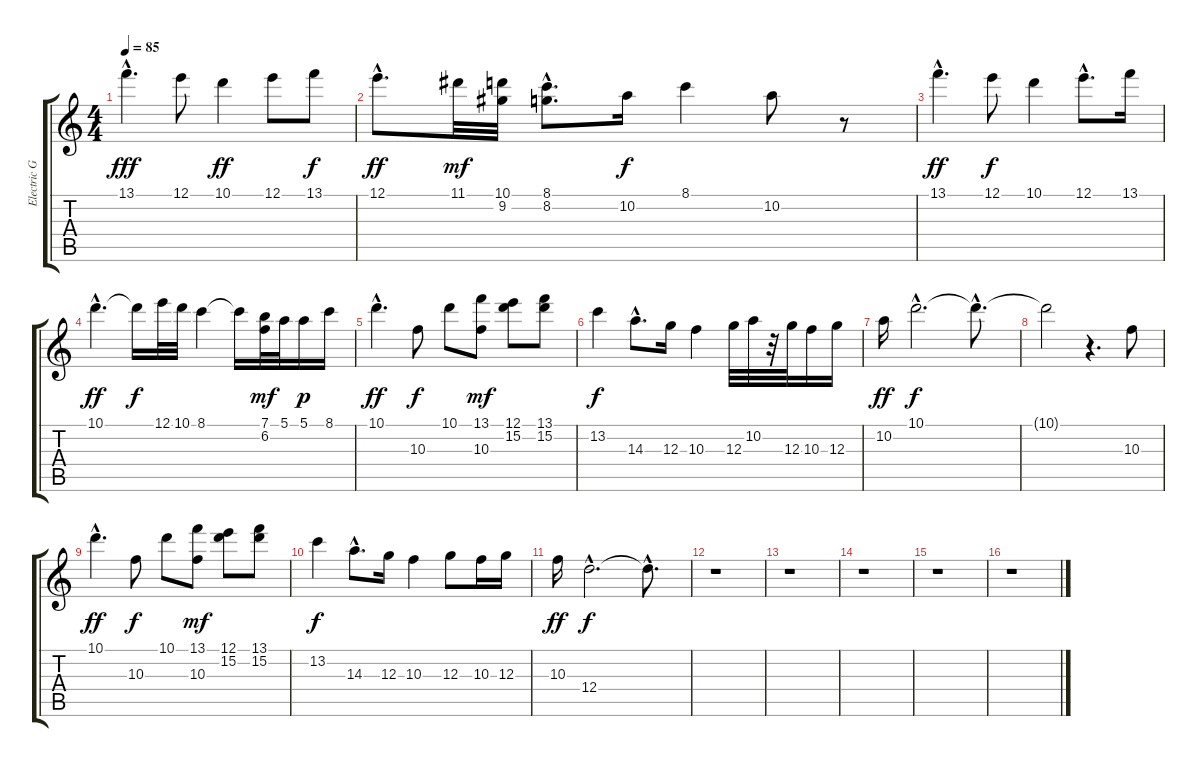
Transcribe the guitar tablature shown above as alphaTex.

\track ("Electric Guitar 1" "Electric G") {instrument electricguitarjazz}
\staff {score tabs}
\tuning (E4 B3 G3 D3 A2 E2) {hide}
\ts (4 4)
\tempo 85
\clef g2
\ks c
13.1{hac}.4{d dy fff} 12.1.8 10.1.4{dy ff} 12.1.8 13.1.8{dy f} |
12.1{hac}.8{d dy ff} 11.1.32{dy mf} (10.1 9.2).32 (8.1 8.2{hac}).8{d} 10.2.16{dy f} 8.1.4 10.2.8 r.8 |
13.1{hac}.4{d dy ff} 12.1.8{dy f} 10.1.4 12.1{hac}.8{d} 13.1.16 |
10.1{hac}.4{d dy ff} 10.1{t}.16{dy f} 12.1.32 10.1.32 8.1.4 8.1{t}.16 (7.1 6.2).32{dy mf} 5.1.32 5.1.16{dy p} 8.1.16 |
10.1{hac}.4{d dy ff} 10.3.8{dy f} 10.1.8 (13.1 10.3).8{dy mf} (12.1 15.2).8 (13.1 15.2).8 |
13.2.4{dy f} 14.3{hac}.8{d} 12.3.16 10.3.4 12.3.32 10.2.32 r.32 12.3.32 10.3.16 12.3.16 |
10.2.16{dy ff} 10.1{hac}.2{d dy f} 10.1{hac t}.8{d} |
10.1{t}.2 r.4{d} 10.3.8 |
10.1{hac}.4{d dy ff} 10.3.8{dy f} 10.1.8 (13.1 10.3).8{dy mf} (12.1 15.2).8 (13.1 15.2).8 |
13.2.4{dy f} 14.3{hac}.8{d} 12.3.16 10.3.4 12.3.8 10.3.16 12.3.16 |
10.3.16{dy ff} 12.4{hac}.2{d dy f} 12.4{hac t}.8{d} |
r.1 |
r.1 |
r.1 |
r.1 |
r.1
